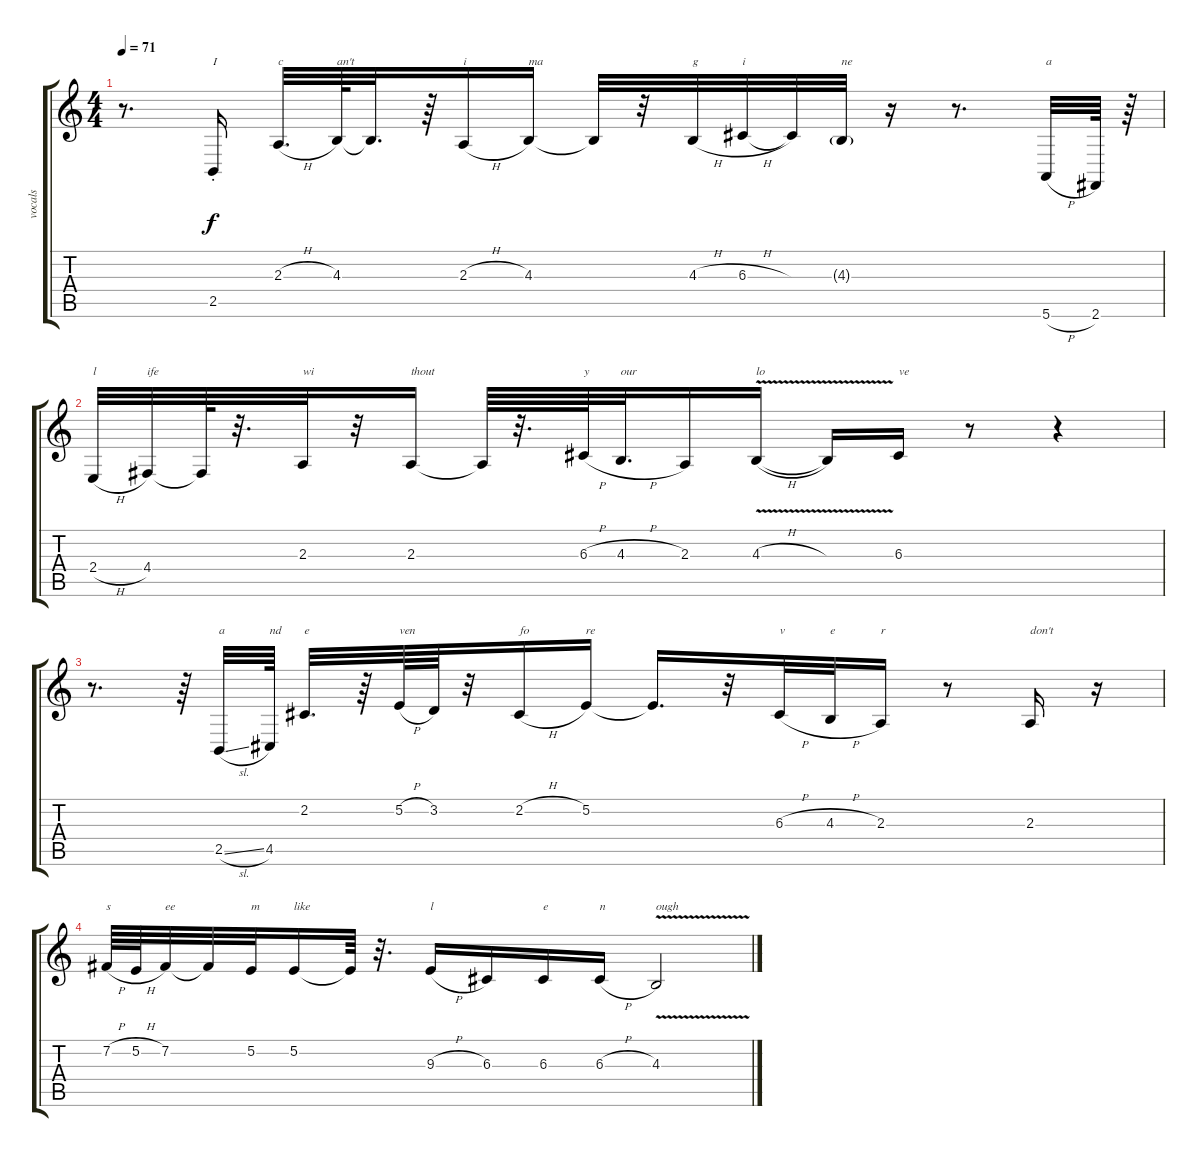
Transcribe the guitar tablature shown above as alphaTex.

\track ("vocals" "vocals") {instrument lead2sawtooth}
\staff {score tabs}
\tuning (E4 B3 G3 D3 A2 E2) {hide}
\ts (4 4)
\tempo 71
\clef g2
\ks c
r.8{d dy f} 2.5{st}.16{txt "I"} 2.3{h}.32{d txt "c"} 4.3.64{txt "an't"} 4.3{t}.32{d} r.64 2.3{h}.16{txt "i"} 4.3.16{txt "ma"} 4.3{t}.32 r.32 4.3{h}.32{txt "g"} 6.3{h}.32{txt "i"} 6.3{t}.32 4.3{g}.32{txt "ne"} r.16 r.8{d} 5.6{h}.32{txt "a"} 2.6.64 r.64 |
2.4{h}.32{txt "l"} 4.4.32{txt "ife"} 4.4{t}.64 r.32{d} 2.3.32{txt "wi"} r.32 2.3.16{txt "thout"} 2.3{t}.64 r.32{d} 6.3{h}.64{txt "y"} 4.3{h}.32{d txt "our"} 2.3.16 4.3{v h}.16{txt "lo"} 4.3{t}.16 6.3.16{txt "ve"} r.8 r.4 |
r.8{d} r.64 2.5{sl}.32{txt "a"} 4.5.64{txt "nd"} 2.2.32{d txt "e"} r.64 5.2{h}.64{txt "ven"} 3.2.64 r.32 2.2{h}.16{txt "fo"} 5.2.16{txt "re"} 5.2{t}.16{d} r.32 6.3{h}.32{txt "v"} 4.3{h}.32{txt "e"} 2.3.16{txt "r"} r.8 2.3.16{txt "don't"} r.16 |
7.2{h}.64{txt "s"} 5.2{h}.64 7.2.32{txt "ee"} 7.2{t}.32 5.2.32{txt "m"} 5.2.16{txt "like"} 5.2{t}.64 r.32{d} 9.3{h}.16{txt "l"} 6.3.16 6.3.16{txt "e"} 6.3{h}.16{txt "n"} 4.3{v}.2{txt "ough"}
